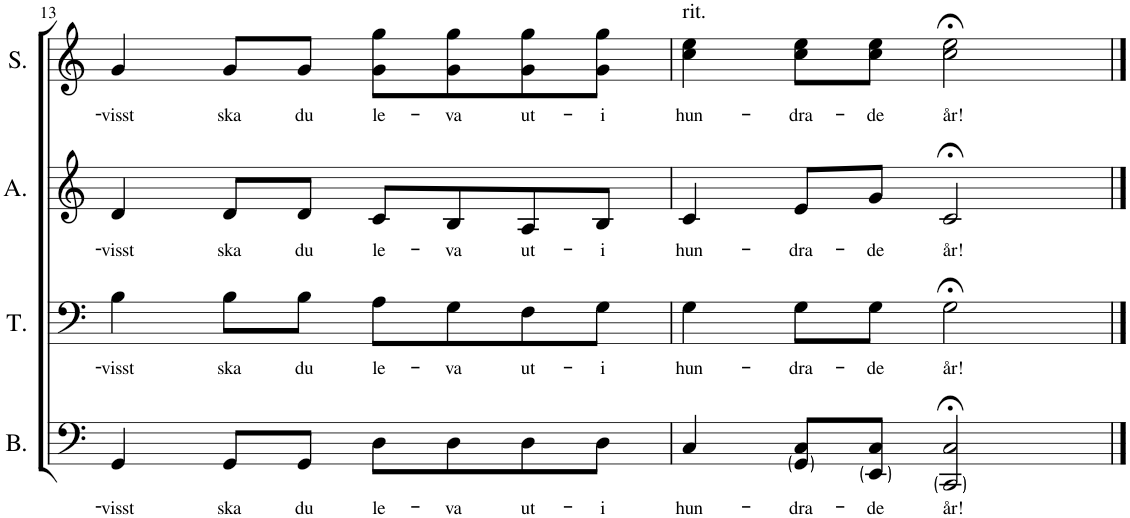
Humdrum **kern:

**kern	**text	**kern	**text	**kern	**text	**kern	**text
*part4	*part4	*part3	*part3	*part2	*part2	*part1	*part1
*staff4	*staff4	*staff3	*staff3	*staff2	*staff2	*staff1	*staff1
*I"Bas	*	*I"Tenor	*	*I"Alt	*	*I"Sopran	*
*I'B.	*	*I'T.	*	*I'A.	*	*I'S.	*
!!LO:PB:g=z
*clefF4	*	*clefF4	*	*clefG2	*	*clefG2	*
*k[]	*	*k[]	*	*k[]	*	*k[]	*
*M4/4	*	*M4/4	*	*M4/4	*	*M4/4	*
=13	=13	=13	=13	=13	=13	=13	=13
!	!LO:LY:b	!	!LO:LY:b	!	!LO:LY:b	!	!LO:LY:b
4GG/	-visst	4B\	-visst	4d/	-visst	4g/	-visst
!	!LO:LY:b	!	!LO:LY:b	!	!LO:LY:b	!	!LO:LY:b
8GG/L	ska	8B\L	ska	8d/L	ska	8g/L	ska
!	!LO:LY:b	!	!LO:LY:b	!	!LO:LY:b	!	!LO:LY:b
8GG/J	du	8B\J	du	8d/J	du	8g/J	du
!	!LO:LY:b	!	!LO:LY:b	!	!LO:LY:b	!	!LO:LY:b
8D\L	le-	8A\L	le-	8c/L	le-	8g\ 8gg\L	le-
!	!LO:LY:b	!	!LO:LY:b	!	!LO:LY:b	!	!LO:LY:b
8D\	-va	8G\	-va	8B/	-va	8g\ 8gg\	-va
!	!LO:LY:b	!	!LO:LY:b	!	!LO:LY:b	!	!LO:LY:b
8D\	ut-	8F\	ut-	8A/	ut-	8g\ 8gg\	ut-
!	!LO:LY:b	!	!LO:LY:b	!	!LO:LY:b	!	!LO:LY:b
8D\J	-i	8G\J	-i	8B/J	-i	8g\ 8gg\J	-i
=14	=14	=14	=14	=14	=14	=14	=14
!	!	!	!	!	!	!LO:TX:a:t=rit.	!
!	!LO:LY:b	!	!LO:LY:b	!	!LO:LY:b	!	!LO:LY:b
4C/	hun-	4G\	hun-	4c/	hun-	4cc\ 4ee\	hun-
!	!LO:LY:b	!	!LO:LY:b	!	!LO:LY:b	!	!LO:LY:b
8GG/ 8C/L	-dra-	8G\L	-dra-	8e/L	-dra-	8cc\ 8ee\L	-dra-
!	!LO:LY:b	!	!LO:LY:b	!	!LO:LY:b	!	!LO:LY:b
8EE/ 8C/J	-de	8G\J	-de	8g/J	-de	8cc\ 8ee\J	-de
!	!LO:LY:b	!	!LO:LY:b	!	!LO:LY:b	!	!LO:LY:b
2CC/;< 2C/;<	år!	2G;<\	år!	2c;</	år!	2cc\;< 2ee\;<	år!
==	==	==	==	==	==	==	==
*-	*-	*-	*-	*-	*-	*-	*-
